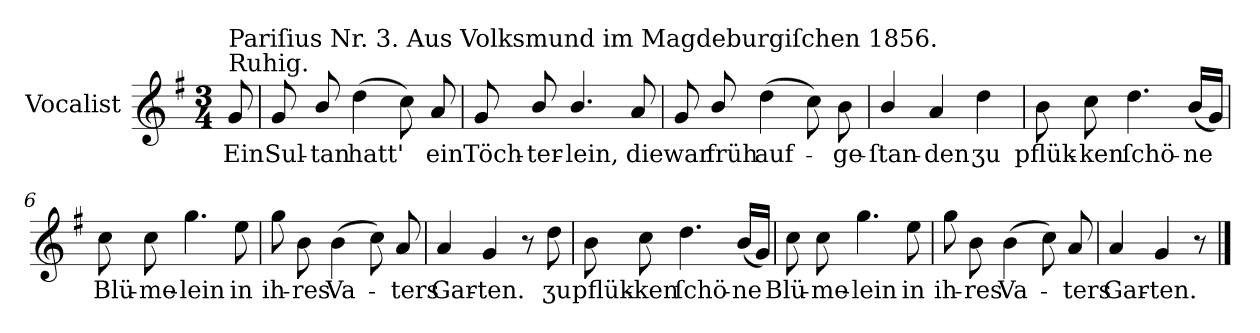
**kern	**text
*part1	*part1
*staff1	*staff1
*I"Vocalist	*
*k[f#]	*
*G:	*
*M3/4	*
=	=
!LO:TX:a:t=Ruhig.	!
!LO:TX:a:t=Pariſius Nr. 3. Aus Volksmund im Magdeburgiſchen 1856.	!
8g	Ein
=1	=1
8g	Sul-
8b/	-tan
(4dd	hatt'
8cc)	.
8a	ein
=2	=2
8g	Töch-
8b/	-ter-
4.b/	-lein,
8a	die
=3	=3
8g	war
8b/	früh
(4dd	auf-
8cc)	.
8b	-ge-
=4	=4
4b/	-ſtan-
4a	-den
4dd	ʒu
=5	=5
8b	pflük-
8cc	-ken
4.dd	ſchö-
(16bLL	-ne
16gJJ)	.
=6	=6
8cc	Blü-
8cc	-me-
4.gg	-lein
8ee	in
=7	=7
8gg	ih-
8b	-res
(4b	Va-
8cc)	.
8a	-ters
=8	=8
4a	Gar-
4g	-ten.
8r	.
8dd	ʒu
=9	=9
8b	pflük-
8cc	-ken
4.dd	ſchö-
(16bLL	-ne
16gJJ)	.
=10	=10
8cc	Blü-
8cc	-me-
4.gg	-lein
8ee	in
=11	=11
8gg	ih-
8b	-res
(4b	Va-
8cc)	.
8a	-ters
=12	=12
4a	Gar-
4g	-ten.
8r	.
==	==
*-	*-
